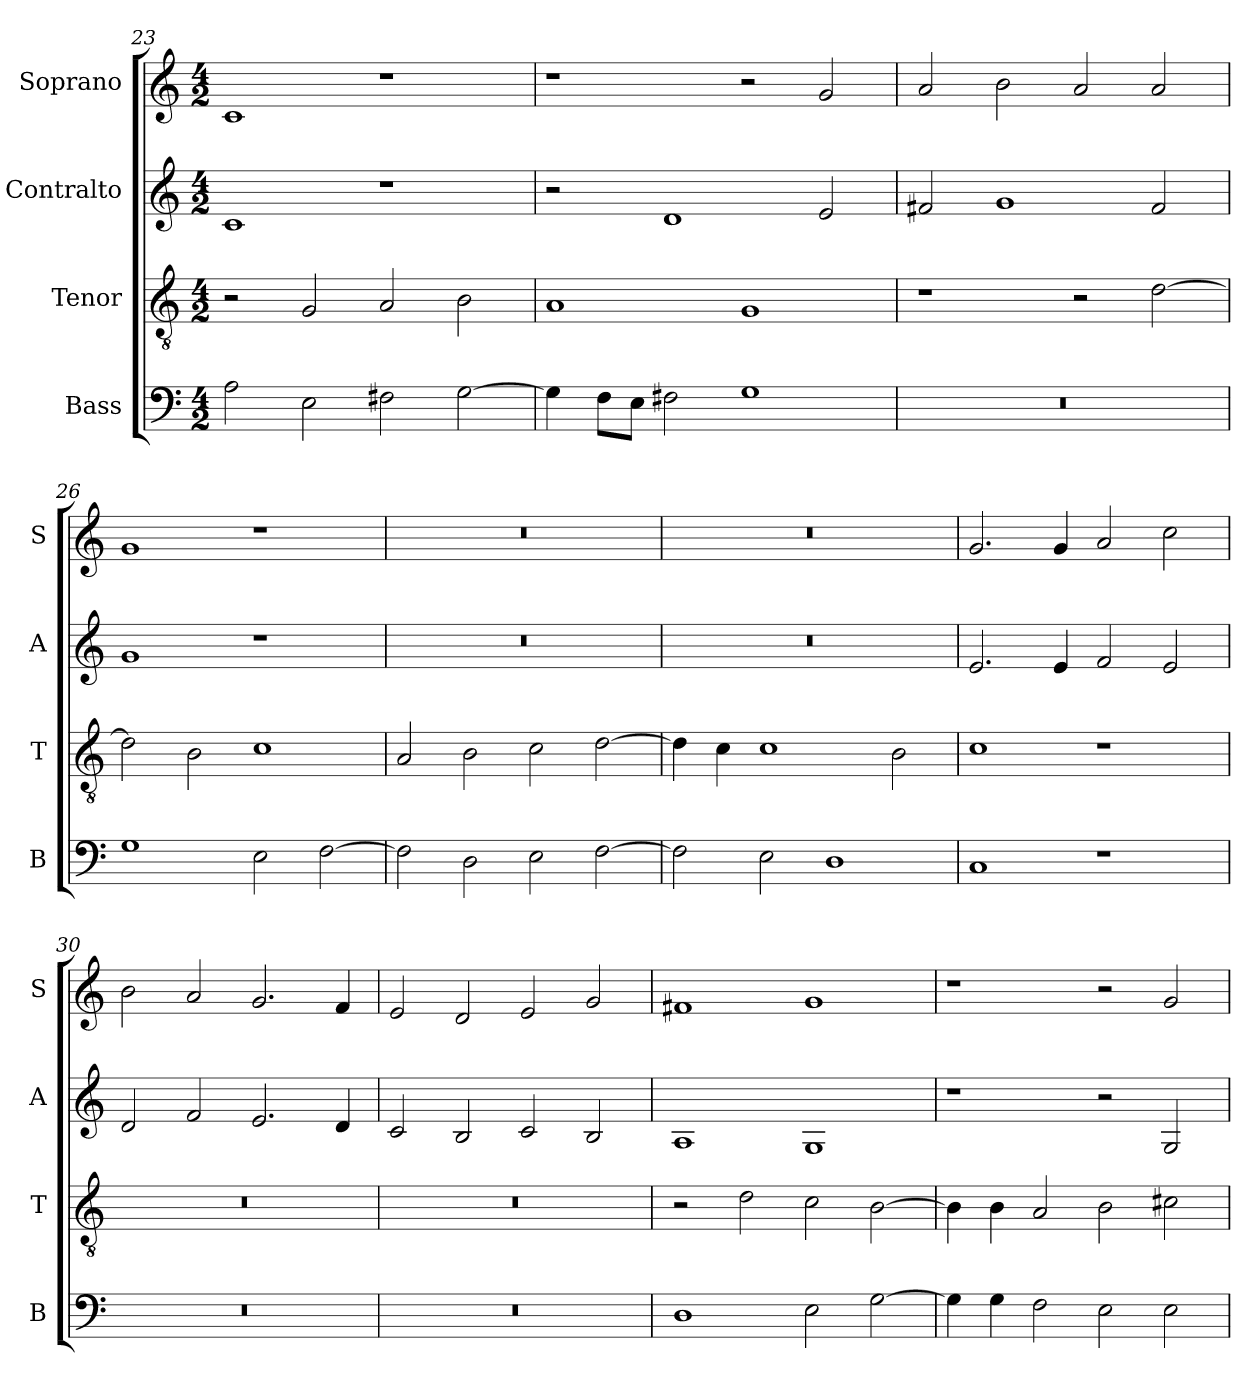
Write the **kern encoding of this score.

**kern	**kern	**kern	**kern
*part4	*part3	*part2	*part1
*staff4	*staff3	*staff2	*staff1
*I"Bass	*I"Tenor	*I"Contralto	*I"Soprano
*I'B	*I'T	*I'A	*I'S
*clefF4	*clefGv2	*clefG2	*clefG2
*k[]	*k[]	*k[]	*k[]
*G:mix	*G:mix	*G:mix	*G:mix
*M4/2	*M4/2	*M4/2	*M4/2
=23	=23	=23	=23
2A	2r	1c	1c
2E	2G	.	.
2F#X	2A	1r	1r
[2G	2B	.	.
=24	=24	=24	=24
4G]	1A	2r	1r
8F\L	.	.	.
8E\J	.	.	.
2F#X	.	1d	.
1G	1G	.	2r
.	.	2e	2g
=25	=25	=25	=25
0r	1r	2f#X	2a
.	.	1g	2b
.	2r	.	2a
.	[2d	2f#	2a
=26	=26	=26	=26
1G	2d]	1g	1g
.	2B	.	.
2E	1c	1r	1r
[2F	.	.	.
=27	=27	=27	=27
2F]	2A	0r	0r
2D	2B	.	.
2E	2c	.	.
[2F	[2d	.	.
=28	=28	=28	=28
2F]	4d]	0r	0r
.	4c	.	.
2E	1c	.	.
1D	.	.	.
.	2B	.	.
=29	=29	=29	=29
1C	1c	2.e	2.g
.	.	4e	4g
1r	1r	2f	2a
.	.	2e	2cc
=30	=30	=30	=30
0r	0r	2d	2b
.	.	2f	2a
.	.	2.e	2.g
.	.	4d	4f
=31	=31	=31	=31
0r	0r	2c	2e
.	.	2B	2d
.	.	2c	2e
.	.	2B	2g
=32	=32	=32	=32
1D	2r	1A	1f#X
.	2d	.	.
2E	2c	1G	1g
[2G	[2B	.	.
=33	=33	=33	=33
4G]	4B]	1r	1r
4G	4B	.	.
2F	2A	.	.
2E	2B	2r	2r
2E	2c#X	2G	2g
=	=	=	=
*-	*-	*-	*-
